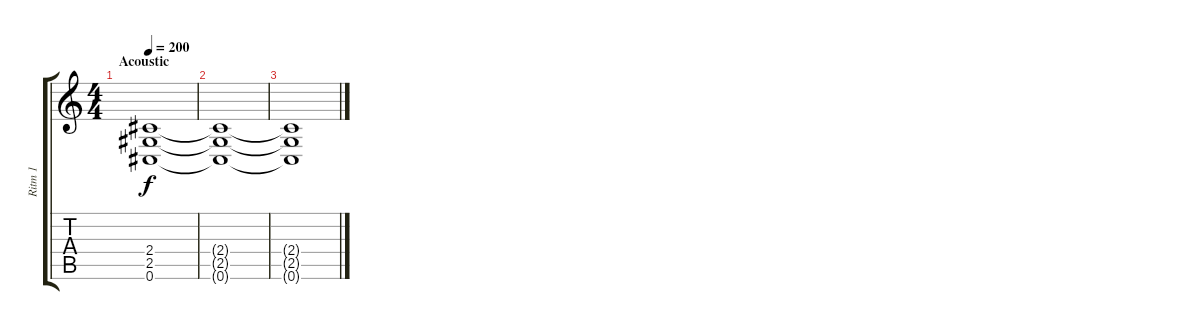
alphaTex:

\track ("Ritm 1" "Ritm 1") {instrument distortionguitar}
\staff {score tabs}
\tuning (Db4 Ab3 E3 B2 Gb2 Db2) {hide}
\ts (4 4)
\section ("" "Acoustic")
\tempo 200
\clef g2
\ks c
(2.4 2.5 0.6).1{dy f} |
(2.4{t} 2.5{t} 0.6{t}).1 |
(2.4{t} 2.5{t} 0.6{t}).1
